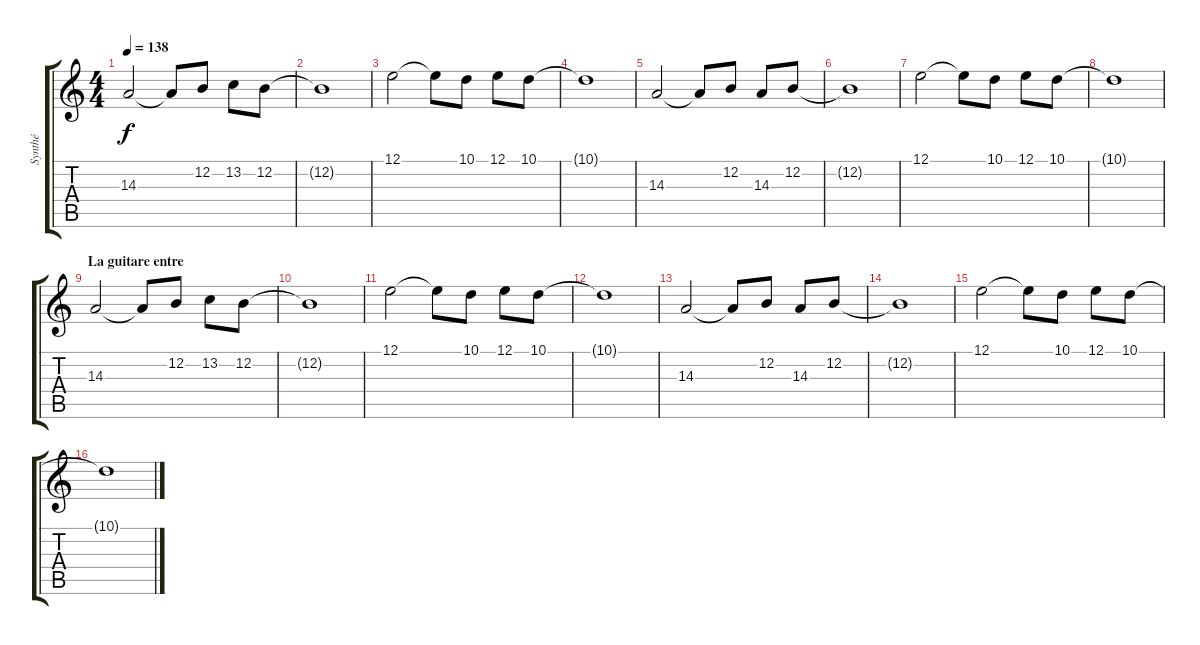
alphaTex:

\track ("Synthé" "Synthé") {instrument flute}
\staff {score tabs}
\tuning (E4 B3 G3 D3 A2 E2) {hide}
\ts (4 4)
\tempo 138
\clef g2
\ks c
14.3.2{dy f instrument flute} 14.3{t}.8 12.2.8 13.2.8 12.2.8 |
12.2{t}.1 |
12.1.2 12.1{t}.8 10.1.8 12.1.8 10.1.8 |
10.1{t}.1 |
14.3.2 14.3{t}.8 12.2.8 14.3.8 12.2.8 |
12.2{t}.1 |
12.1.2 12.1{t}.8 10.1.8 12.1.8 10.1.8 |
10.1{t}.1 |
\section ("" "La guitare entre")
14.3.2 14.3{t}.8 12.2.8 13.2.8 12.2.8 |
12.2{t}.1 |
12.1.2 12.1{t}.8 10.1.8 12.1.8 10.1.8 |
10.1{t}.1 |
14.3.2 14.3{t}.8 12.2.8 14.3.8 12.2.8 |
12.2{t}.1 |
12.1.2 12.1{t}.8 10.1.8 12.1.8 10.1.8 |
10.1{t}.1
